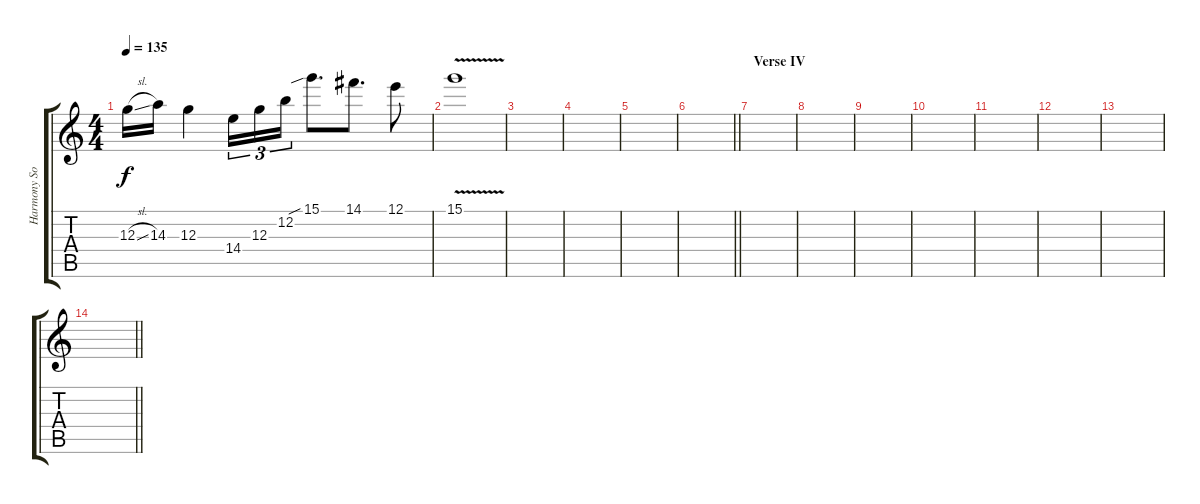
\track ("Harmony Solo" "Harmony So") {instrument distortionguitar}
\staff {score tabs}
\tuning (E4 B3 G3 D3 A2 E2) {hide}
\ts (4 4)
\tempo 135
\clef g2
\ks c
12.3{sl}.16{dy f} 14.3.16 12.3.4 14.4.16{tu (3 2)} 12.3.16{tu (3 2)} 12.2.16{tu (3 2)} 15.1{sib}.8{d} 14.1.8{d} 12.1.8 |
15.1{v}.1 |
|
|
|
\barLineRight lightlight
|
\section ("" "Verse IV")
|
|
|
|
|
|
|
\barLineRight lightlight
